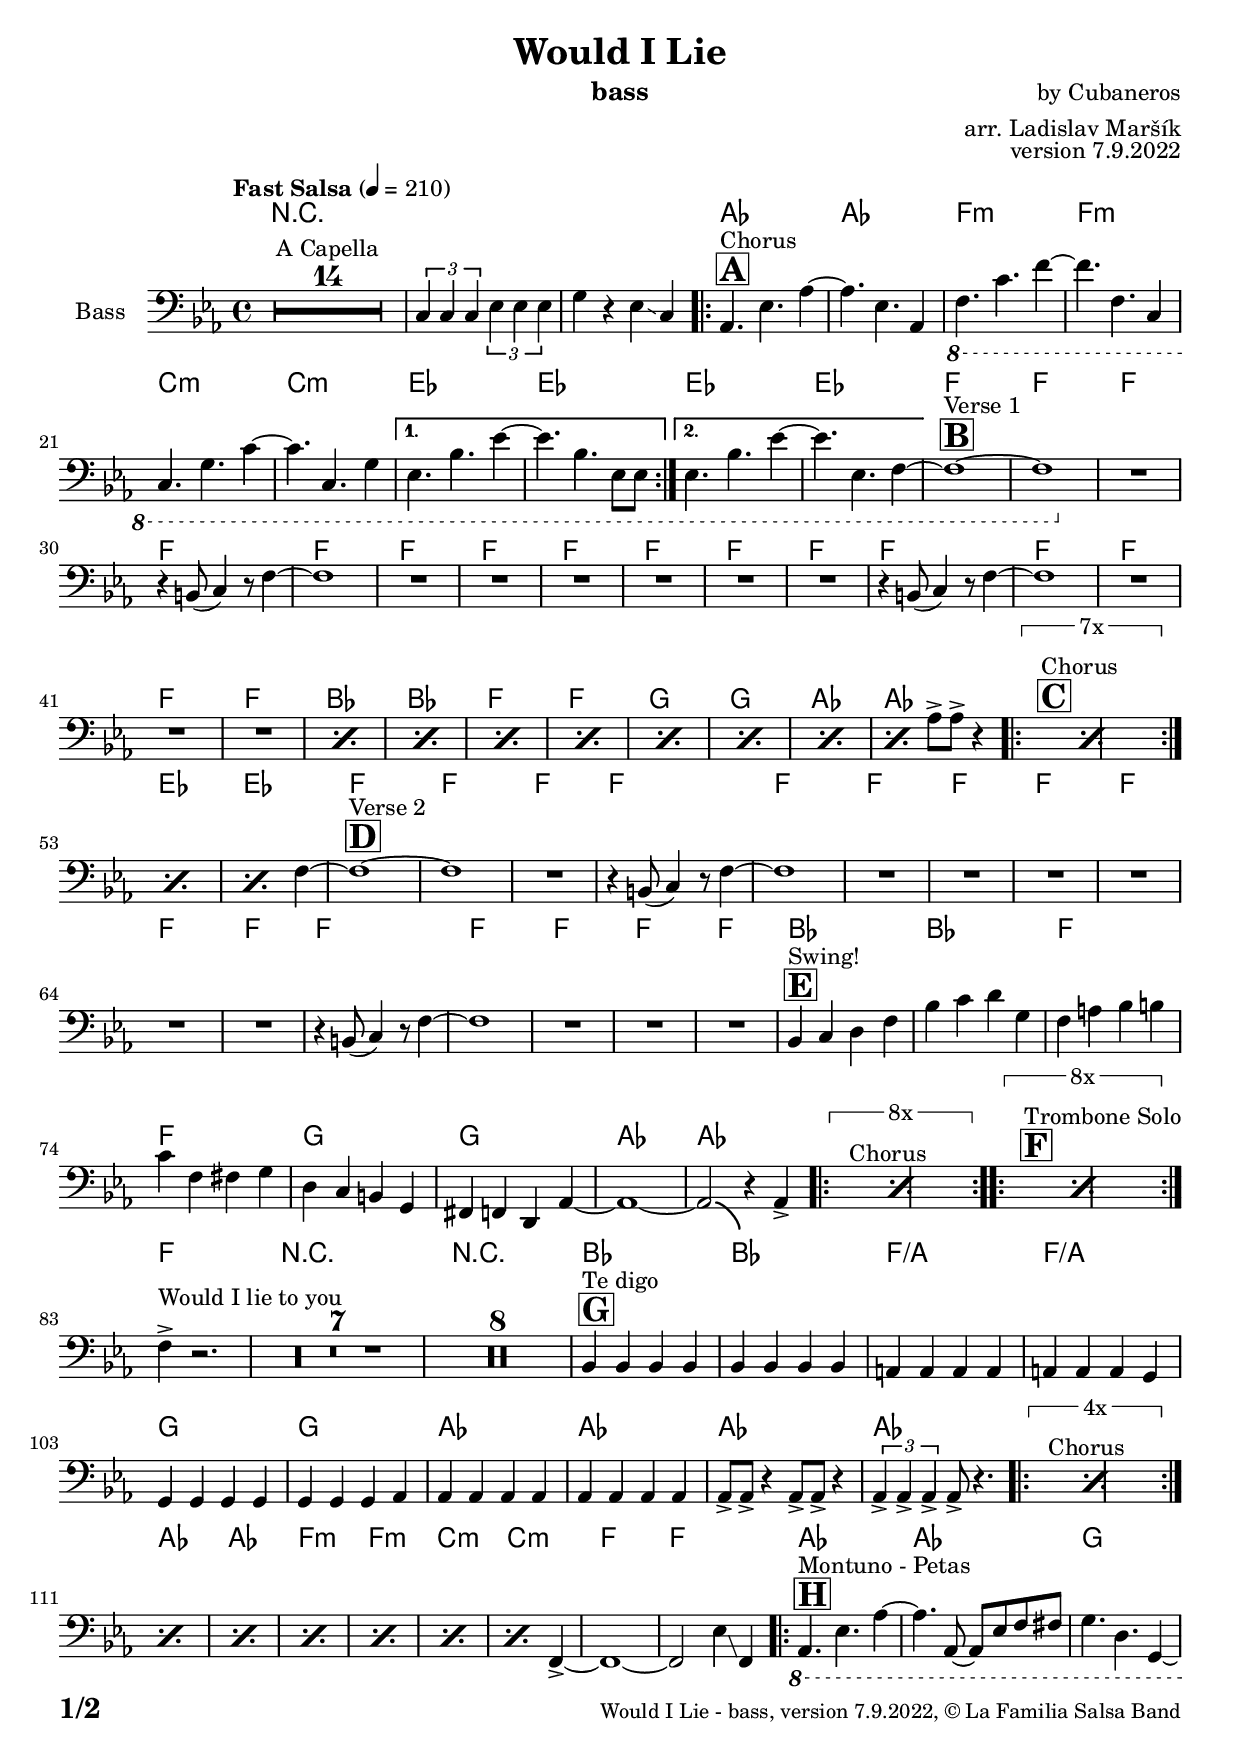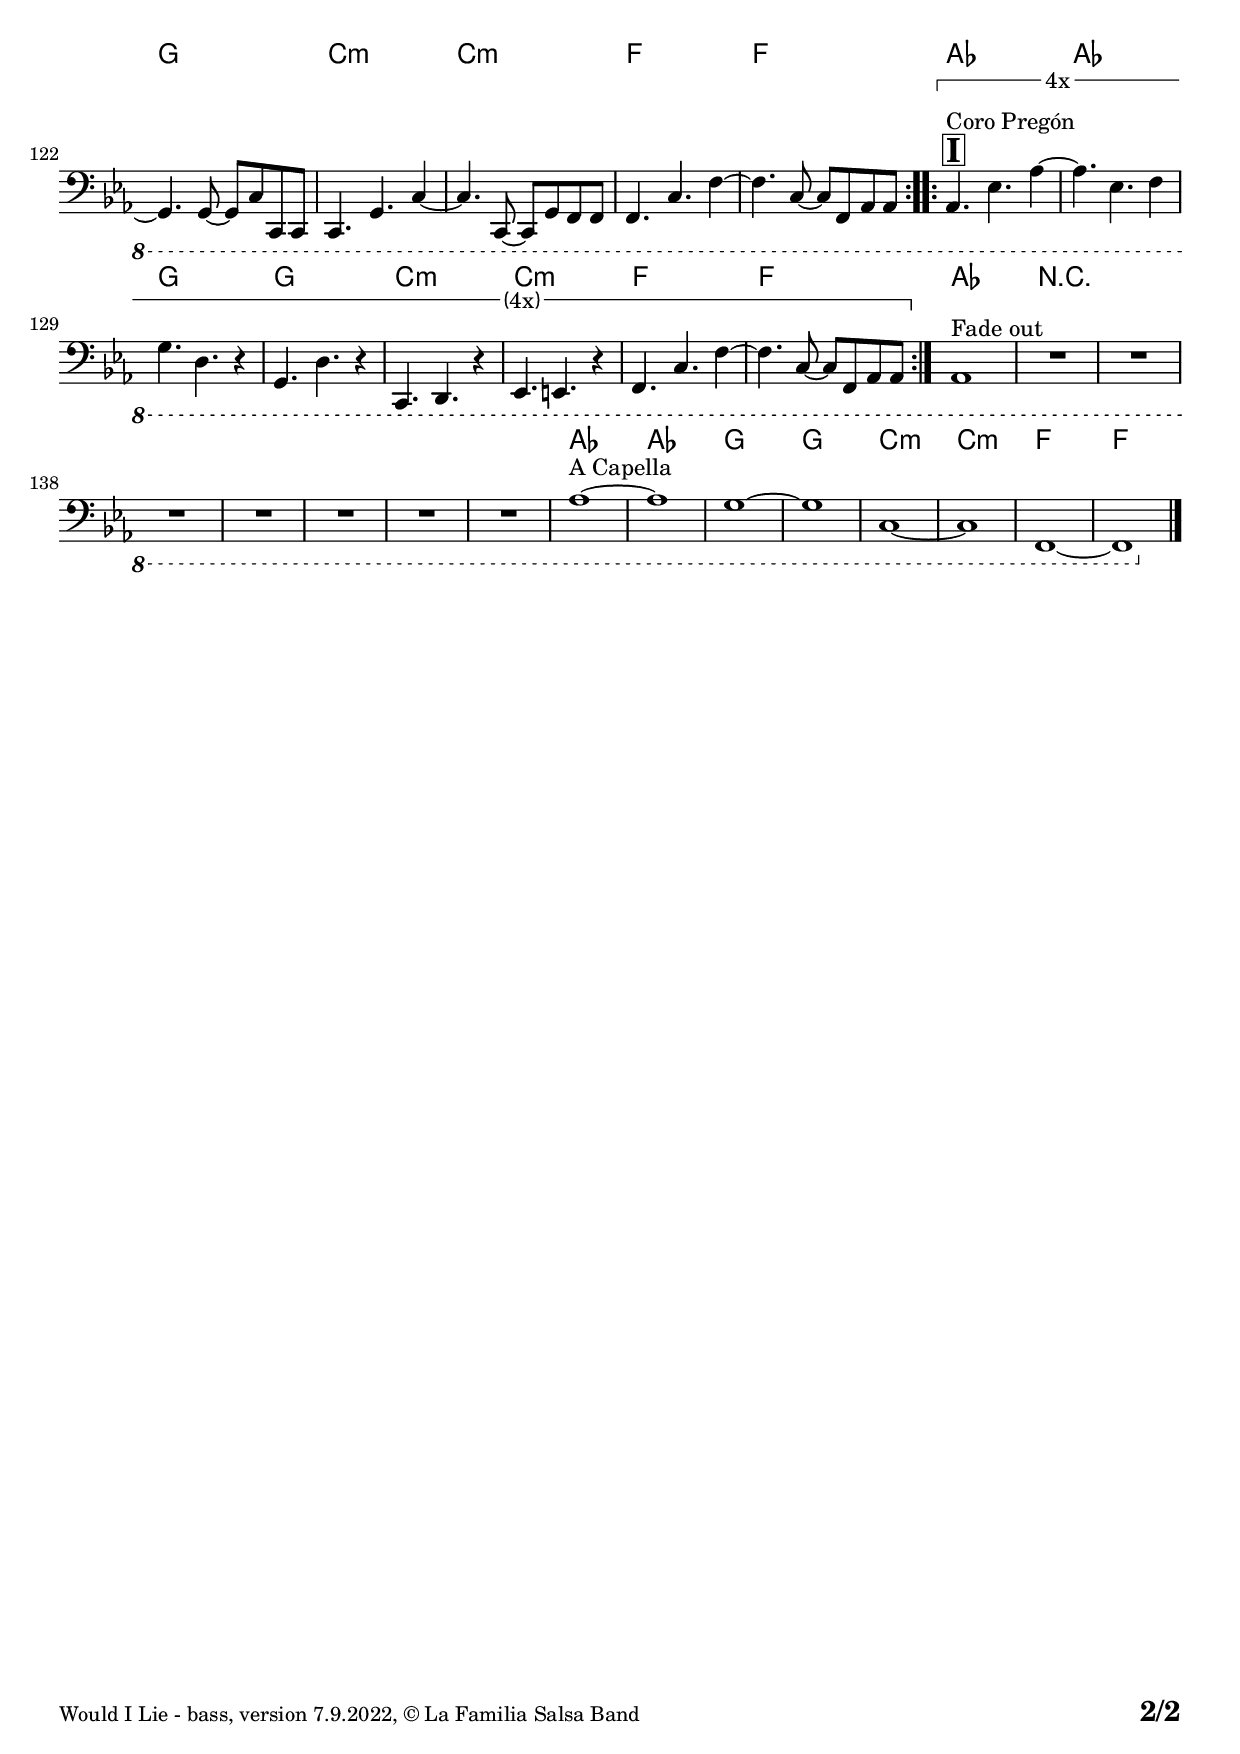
\version "2.22.2"

% Sheet revision 2022_09

\header {
  title = "Would I Lie"
  instrument = "bass"
  composer = "by Cubaneros"
  arranger = "arr. Ladislav Maršík"
  opus = "version 7.9.2022"
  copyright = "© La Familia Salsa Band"
}

inst =
#(define-music-function
  (string)
  (string?)
  #{ <>^\markup \abs-fontsize #16 \bold \box #string #})

makePercent = #(define-music-function (note) (ly:music?)
                 (make-music 'PercentEvent 'length (ly:music-length note)))

#(define (test-stencil grob text)
   (let* ((orig (ly:grob-original grob))
          (siblings (ly:spanner-broken-into orig)) ; have we been split?
          (refp (ly:grob-system grob))
          (left-bound (ly:spanner-bound grob LEFT))
          (right-bound (ly:spanner-bound grob RIGHT))
          (elts-L (ly:grob-array->list (ly:grob-object left-bound 'elements)))
          (elts-R (ly:grob-array->list (ly:grob-object right-bound 'elements)))
          (break-alignment-L
           (filter
            (lambda (elt) (grob::has-interface elt 'break-alignment-interface))
            elts-L))
          (break-alignment-R
           (filter
            (lambda (elt) (grob::has-interface elt 'break-alignment-interface))
            elts-R))
          (break-alignment-L-ext (ly:grob-extent (car break-alignment-L) refp X))
          (break-alignment-R-ext (ly:grob-extent (car break-alignment-R) refp X))
          (num
           (markup text))
          (num
           (if (or (null? siblings)
                   (eq? grob (car siblings)))
               num
               (make-parenthesize-markup num)))
          (num (grob-interpret-markup grob num))
          (num-stil-ext-X (ly:stencil-extent num X))
          (num-stil-ext-Y (ly:stencil-extent num Y))
          (num (ly:stencil-aligned-to num X CENTER))
          (num
           (ly:stencil-translate-axis
            num
            (+ (interval-length break-alignment-L-ext)
               (* 0.5
                  (- (car break-alignment-R-ext)
                     (cdr break-alignment-L-ext))))
            X))
          (bracket-L
           (markup
            #:path
            0.1 ; line-thickness
            `((moveto 0.5 ,(* 0.5 (interval-length num-stil-ext-Y)))
              (lineto ,(* 0.5
                          (- (car break-alignment-R-ext)
                             (cdr break-alignment-L-ext)
                             (interval-length num-stil-ext-X)))
                      ,(* 0.5 (interval-length num-stil-ext-Y)))
              (closepath)
              (rlineto 0.0
                       ,(if (or (null? siblings) (eq? grob (car siblings)))
                            -1.0 0.0)))))
          (bracket-R
           (markup
            #:path
            0.1
            `((moveto ,(* 0.5
                          (- (car break-alignment-R-ext)
                             (cdr break-alignment-L-ext)
                             (interval-length num-stil-ext-X)))
                      ,(* 0.5 (interval-length num-stil-ext-Y)))
              (lineto 0.5
                      ,(* 0.5 (interval-length num-stil-ext-Y)))
              (closepath)
              (rlineto 0.0
                       ,(if (or (null? siblings) (eq? grob (last siblings)))
                            -1.0 0.0)))))
          (bracket-L (grob-interpret-markup grob bracket-L))
          (bracket-R (grob-interpret-markup grob bracket-R))
          (num (ly:stencil-combine-at-edge num X LEFT bracket-L 0.4))
          (num (ly:stencil-combine-at-edge num X RIGHT bracket-R 0.4)))
     num))

#(define-public (Measure_attached_spanner_engraver context)
   (let ((span '())
         (finished '())
         (event-start '())
         (event-stop '()))
     (make-engraver
      (listeners ((measure-counter-event engraver event)
                  (if (= START (ly:event-property event 'span-direction))
                      (set! event-start event)
                      (set! event-stop event))))
      ((process-music trans)
       (if (ly:stream-event? event-stop)
           (if (null? span)
               (ly:warning "You're trying to end a measure-attached spanner but you haven't started one.")
               (begin (set! finished span)
                 (ly:engraver-announce-end-grob trans finished event-start)
                 (set! span '())
                 (set! event-stop '()))))
       (if (ly:stream-event? event-start)
           (begin (set! span (ly:engraver-make-grob trans 'MeasureCounter event-start))
             (set! event-start '()))))
      ((stop-translation-timestep trans)
       (if (and (ly:spanner? span)
                (null? (ly:spanner-bound span LEFT))
                (moment<=? (ly:context-property context 'measurePosition) ZERO-MOMENT))
           (ly:spanner-set-bound! span LEFT
                                  (ly:context-property context 'currentCommandColumn)))
       (if (and (ly:spanner? finished)
                (moment<=? (ly:context-property context 'measurePosition) ZERO-MOMENT))
           (begin
            (if (null? (ly:spanner-bound finished RIGHT))
                (ly:spanner-set-bound! finished RIGHT
                                       (ly:context-property context 'currentCommandColumn)))
            (set! finished '())
            (set! event-start '())
            (set! event-stop '()))))
      ((finalize trans)
       (if (ly:spanner? finished)
           (begin
            (if (null? (ly:spanner-bound finished RIGHT))
                (set! (ly:spanner-bound finished RIGHT)
                      (ly:context-property context 'currentCommandColumn)))
            (set! finished '())))
       (if (ly:spanner? span)
           (begin
            (ly:warning "I think there's a dangling measure-attached spanner :-(")
            (ly:grob-suicide! span)
            (set! span '())))))))

\layout {
  \context {
    \Staff
    \consists #Measure_attached_spanner_engraver
    \override MeasureCounter.font-encoding = #'latin1
    \override MeasureCounter.font-size = 0
    \override MeasureCounter.outside-staff-padding = 2
    \override MeasureCounter.outside-staff-horizontal-padding = #0
  }
}

repeatBracket = #(define-music-function
                  (parser location N note)
                  (number? ly:music?)
                  #{
                    \override Staff.MeasureCounter.stencil =
                    #(lambda (grob) (test-stencil grob #{ #(string-append(number->string N) "x") #} ))
                    \startMeasureCount
                    \repeat volta #N { $note }
                    \stopMeasureCount
                  #}
                  )

Bass = \new Voice \relative c {
  \set Staff.instrumentName = \markup {
    \center-align { "Bass" }
  }
  \set Staff.midiInstrument = "acoustic bass"
  \set Staff.midiMaximumVolume = #1.5

  \clef bass
  \key c \minor
  \time 4/4
  \tempo "Fast Salsa" 4 = 210
  
  \set Score.skipBars = ##t R1*14 ^\markup { "A Capella" }
  
  \tuplet 3/2 { c4 c c } \tuplet 3/2 { es es es } | 
  g4 r4 es4 \glissando c4 |
  
  \inst "A"
  \repeat volta 2 {
    as4. ^\markup { "Chorus" } es'4. as4 ~ |
    as4. es4. as,4 |
    \ottava #-1
    f4. c'4. f4 ~ |
    f4. f,4. c4 |
    c4. g'4. c4 ~ |
    c4. c,4. g'4 |
  }
  \alternative {{
    es4. bes'4. es4 ~ |
    es4. bes4. es,8 es |
                }{      
                  es4. bes'4. es4 ~ |
                  es4. es,4. f4 ~ |
                }
  }
  
  \inst "B"
  f1 ^\markup { "Verse 1" }  ~ |
  f |
  R1 |
  
  \ottava #0
  r4 b8 ( c4 ) r8 f4 ~ |
  f1 |
  
  \set Score.skipBars = ##t R1*6
  
  r4 b,8 ( c4 ) r8 f4 ~ |
  f1 |
  \set Score.skipBars = ##t R1*3
  \repeat percent 7 { \makePercent s1 }
  \makePercent s2 as8 -> as -> r4 |
  
  \inst "C"
  s1*0 ^\markup { "Chorus" }
  \repeat volta 7 { \repeatBracket 7 { \makePercent s1*2 } }
  \makePercent s1 |
    \makePercent s2. f4 ~ |
  
  \inst "D"
  f1 ^\markup { "Verse 2" }  ~ |
  f |
  R1 |
  
  \ottava #0
  r4 b,8 ( c4 ) r8 f4 ~ |
  f1 |
  
  \set Score.skipBars = ##t R1*6
  
  r4 b,8 ( c4 ) r8 f4 ~ |
  f1 |  
  \set Score.skipBars = ##t R1*3
  
  \inst "E"
  bes,4 ^\markup { "Swing!" } c d f |
  bes c d g, |
  f a bes b | \break
  c f, fis g |
  d c b g |
  fis f d as' ~ |
  as1 ~ |
  as2 \bendAfter #-5 r4 as \accent |
  
  s1*0 ^\markup { "Chorus" }
  \repeat volta 8 { \repeatBracket 8 { \makePercent s1*2 } }
  
  \inst "F"
    s1*0 ^\markup { "Trombone Solo" }
  \repeat volta 8 { \repeatBracket 8 { \makePercent s1*2 } }
  f'4 ^\markup { "Would I lie to you" } -> r2. |
  \ottava #0
  
  \set Score.skipBars = ##t R1*15
  
  \inst "G"
  s1*0 ^\markup { "Te digo" }
  bes,4 bes bes bes | bes4 bes bes bes |
  a a a a | a a a g |
  g g g g | g g g as |
  as as as as | as as as as
  
  as8 -> as -> r4 as8 -> as -> r4 |
  \tuplet 3/2 { as4 -> as -> as -> } as8 -> r4. |
  
    s1*0 ^\markup { "Chorus" }
  \repeat volta 4 { \repeatBracket 4 { \makePercent s1*2 } }
  
  \repeat percent 5 { \makePercent s1 }
  \makePercent s2. f4 -> ~ |
  f1 ~ |
  f2 es'4 \glissando f, |
  
  \inst "H"
  \ottava #-1
  \repeat volta 2 {
    as,4. ^\markup { "Montuno - Petas" } es'4. as4 ~ |
    as4. as,8 ~ as es' f fis |
    g4. d4. g,4 ~ |
    g4. g8 ~ g c c, c |
    c4. g'4. c4 ~ |
    c4. c,8 ~ c g' f f |
    f4. c'4. f4 ~ |
    f4. c8 ~ c f, as as |
  }
  
  \inst "I"
  s1*0 ^\markup { "Coro Pregón" }
  \repeat volta 4 {
    \repeatBracket 4 {
      as4. es'4. as4 ~ |
      as4. es4. f4 |
      g4. d4. r4 |
      g,4. d'4. r4 |
      c,4. d4. r4 |
      es4. e4. r4 |
      f4. c'4. f4 ~ |
      f4. c8 ~ c f, as as |
    }
  }
  
  as1 ^\markup { "Fade out" } |
  R1 |
  R1 |
  R1 |
  R1 |
  R1 |
  R1 |
  R1 |
  
  as'1 ^\markup { "A Capella" }  ~ |
  as1 |
  g1 ~ |
  g1 |
  c,1 ~ |
  c1 |
  f,1 ~ |
  f1 |
  
  \label #'lastPage
  \bar "|."  
}

Chords = \chords {
  R1*16
  \repeat volta 2 {
    as1 | as | f:m | f:m |
    c:m | c:m
  }
  \alternative {
    {
      es | es
    }
    {      
      es | es
    }
  }
  
  f | f | f | f |
  f | f | f | f |
  f | f | f | f |
  f | f | f | f |
  bes | bes | f | f |
  g | g | as | as |
  
  \repeat volta 7 {\makePercent s1 | \makePercent s1 }
  | es | es |
  
  f | f | f | f |
  f | f | f | f |
  f | f | f | f |
  f | f | f | f |
  bes | bes | f | f |
  g | g | as | as |
  
  \repeat volta 8 { \makePercent s1 | \makePercent s1 } 
  
  \repeat volta 8 { \makePercent s1 | \makePercent s1 } 
  
  f | r1*7 | r1*8
  
  bes1 | bes | f/a | f/a |
  g | g | as | as |
  as | as |
  
  \repeat volta 4 { \makePercent s1 | \makePercent s1 } 
  
  as | as | f:m | f:m |
  c:m | c:m | f | f |
  
  \repeat volta 2 {
    as | as | g | g |
    c:m | c:m | f | f |
  }
  \repeat volta 4 {
    as | as | g | g |
    c:m | c:m | f | f |  
  }
  as | r1*7 
  as1 | as | g | g |
  c:m | c:m | f | f |
}

\score {
  <<
    \Chords
    \compressMMRests \new Staff \with {
      \consists "Volta_engraver"
    }
    {
      \Bass
    }
  >>
  \layout {
    \context {
      \Score
      \remove "Volta_engraver"
    }
  }
}

\paper {
  system-system-spacing =
  #'((basic-distance . 15)
     (minimum-distance . 10)
     (padding . 1)
     (stretchability . 60))
  between-system-padding = #2
  bottom-margin = 5\mm

  print-page-number = ##t
  print-first-page-number = ##t
  oddHeaderMarkup = \markup \fill-line { " " }
  evenHeaderMarkup = \markup \fill-line { " " }
  oddFooterMarkup = \markup {
    \fill-line {
      \bold \fontsize #2
      \on-the-fly #print-page-number-check-first
      \concat { \fromproperty #'page:page-number-string "/" \page-ref #'lastPage "0" "?" }

      \fontsize #-1
      \concat { \fromproperty #'header:title " - " \fromproperty #'header:instrument ", " \fromproperty #'header:opus ", " \fromproperty #'header:copyright }
    }
  }
  evenFooterMarkup = \markup {
    \fill-line {
      \fontsize #-1
      \concat { \fromproperty #'header:title " - " \fromproperty #'header:instrument ", " \fromproperty #'header:opus ", " \fromproperty #'header:copyright }

      \bold \fontsize #2
      \on-the-fly #print-page-number-check-first
      \concat { \fromproperty #'page:page-number-string "/" \page-ref #'lastPage "0" "?" }
    }
  }
}